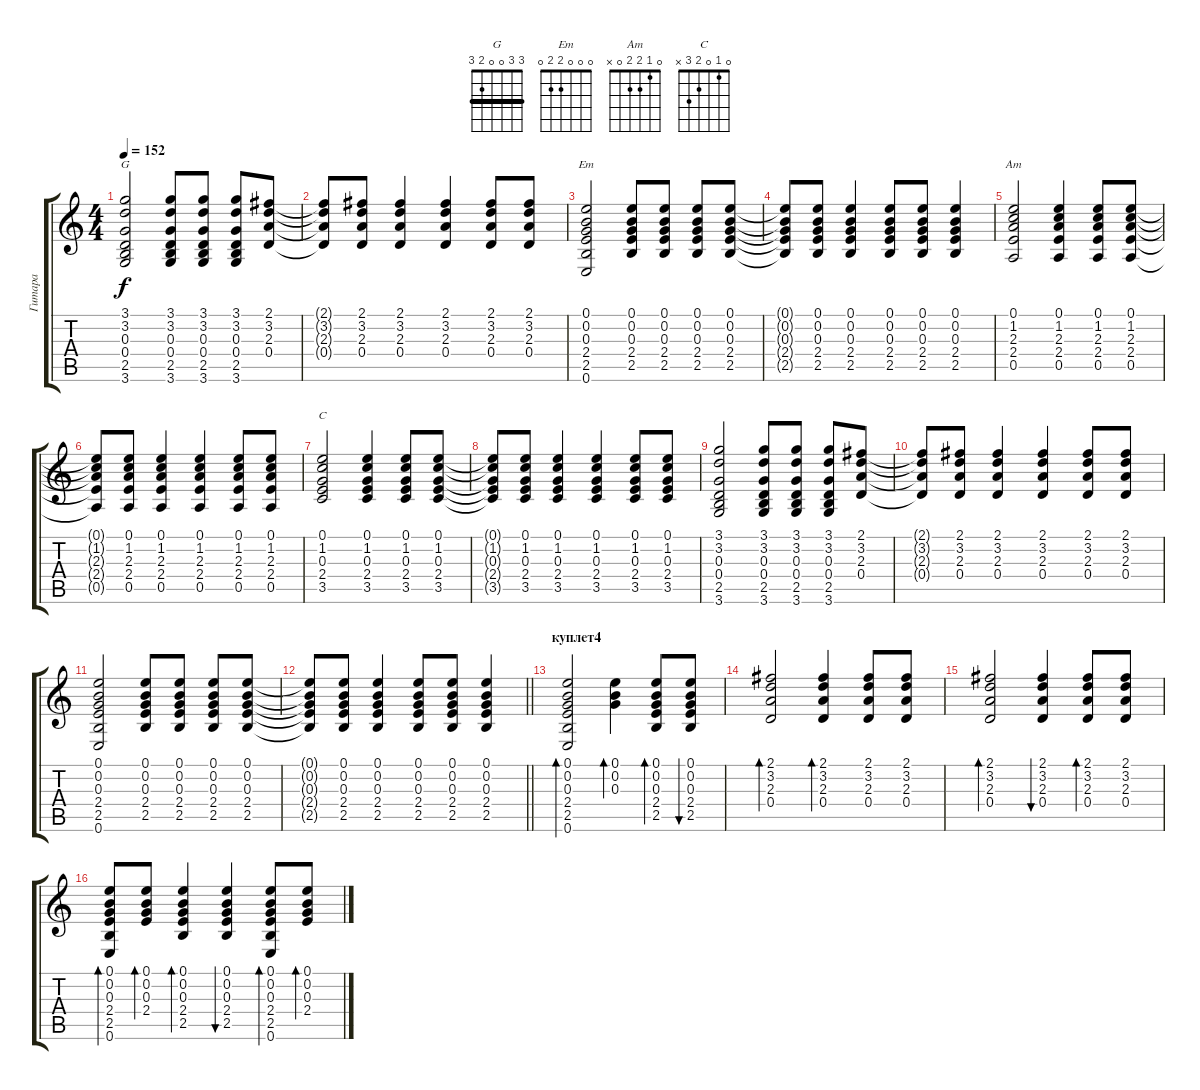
\track ("Гитара" "Гитара") {instrument acousticguitarsteel}
\staff {score tabs}
\tuning (E4 B3 G3 D3 A2 E2) {hide}
\chord ("G" 3 3 0 0 2 3) {barre 3}
\chord ("Em" 0 0 0 2 2 0)
\chord ("Am" 0 1 2 2 0 x)
\chord ("C" 0 1 0 2 3 x)
\ts (4 4)
\tempo 152
\clef g2
\ks c
(3.1 3.2 0.3 0.4 2.5 3.6).2{ch "G" dy f} (3.1 3.2 0.3 0.4 2.5 3.6).8 (3.1 3.2 0.3 0.4 2.5 3.6).8 (3.1 3.2 0.3 0.4 2.5 3.6).8 (2.1 3.2 2.3 0.4).8 |
(2.1{t} 3.2{t} 2.3{t} 0.4{t}).8 (2.1 3.2 2.3 0.4).8 (2.1 3.2 2.3 0.4).4 (2.1 3.2 2.3 0.4).4 (2.1 3.2 2.3 0.4).8 (2.1 3.2 2.3 0.4).8 |
(0.1 0.2 0.3 2.4 2.5 0.6).2{ch "Em"} (0.1 0.2 0.3 2.4 2.5).8 (0.1 0.2 0.3 2.4 2.5).8 (0.1 0.2 0.3 2.4 2.5).8 (0.1 0.2 0.3 2.4 2.5).8 |
(0.1{t} 0.2{t} 0.3{t} 2.4{t} 2.5{t}).8 (0.1 0.2 0.3 2.4 2.5).8 (0.1 0.2 0.3 2.4 2.5).4 (0.1 0.2 0.3 2.4 2.5).8 (0.1 0.2 0.3 2.4 2.5).8 (0.1 0.2 0.3 2.4 2.5).4 |
(0.1 1.2 2.3 2.4 0.5).2{ch "Am"} (0.1 1.2 2.3 2.4 0.5).4 (0.1 1.2 2.3 2.4 0.5).8 (0.1 1.2 2.3 2.4 0.5).8 |
(0.1{t} 1.2{t} 2.3{t} 2.4{t} 0.5{t}).8 (0.1 1.2 2.3 2.4 0.5).8 (0.1 1.2 2.3 2.4 0.5).4 (0.1 1.2 2.3 2.4 0.5).4 (0.1 1.2 2.3 2.4 0.5).8 (0.1 1.2 2.3 2.4 0.5).8 |
(0.1 1.2 0.3 2.4 3.5).2{ch "C"} (0.1 1.2 0.3 2.4 3.5).4 (0.1 1.2 0.3 2.4 3.5).8 (0.1 1.2 0.3 2.4 3.5).8 |
(0.1{t} 1.2{t} 0.3{t} 2.4{t} 3.5{t}).8 (0.1 1.2 0.3 2.4 3.5).8 (0.1 1.2 0.3 2.4 3.5).4 (0.1 1.2 0.3 2.4 3.5).4 (0.1 1.2 0.3 2.4 3.5).8 (0.1 1.2 0.3 2.4 3.5).8 |
(3.1 3.2 0.3 0.4 2.5 3.6).2 (3.1 3.2 0.3 0.4 2.5 3.6).8 (3.1 3.2 0.3 0.4 2.5 3.6).8 (3.1 3.2 0.3 0.4 2.5 3.6).8 (2.1 3.2 2.3 0.4).8 |
(2.1{t} 3.2{t} 2.3{t} 0.4{t}).8 (2.1 3.2 2.3 0.4).8 (2.1 3.2 2.3 0.4).4 (2.1 3.2 2.3 0.4).4 (2.1 3.2 2.3 0.4).8 (2.1 3.2 2.3 0.4).8 |
(0.1 0.2 0.3 2.4 2.5 0.6).2 (0.1 0.2 0.3 2.4 2.5).8 (0.1 0.2 0.3 2.4 2.5).8 (0.1 0.2 0.3 2.4 2.5).8 (0.1 0.2 0.3 2.4 2.5).8 |
\barLineRight lightlight
(0.1{t} 0.2{t} 0.3{t} 2.4{t} 2.5{t}).8 (0.1 0.2 0.3 2.4 2.5).8 (0.1 0.2 0.3 2.4 2.5).4 (0.1 0.2 0.3 2.4 2.5).8 (0.1 0.2 0.3 2.4 2.5).8 (0.1 0.2 0.3 2.4 2.5).4 |
\section ("" "куплет4")
(0.1 0.2 0.3 2.4 2.5 0.6).2{bd 30} (0.1 0.2 0.3).4{bd 30} (0.1 0.2 0.3 2.4 2.5).8{bd 60} (0.1 0.2 0.3 2.4 2.5).8{bu 60} |
(2.1 3.2 2.3 0.4).2{bd 30} (2.1 3.2 2.3 0.4).4{bd 30} (2.1 3.2 2.3 0.4).8 (2.1 3.2 2.3 0.4).8 |
(2.1 3.2 2.3 0.4).2{bd 30} (2.1 3.2 2.3 0.4).4{bu 30} (2.1 3.2 2.3 0.4).8{bd 30} (2.1 3.2 2.3 0.4).8 |
(0.1 0.2 0.3 2.4 2.5 0.6).8{bd 30} (0.1 0.2 0.3 2.4).8{bd 30} (0.1 0.2 0.3 2.4 2.5).4{bd 60} (0.1 0.2 0.3 2.4 2.5).4{bu 60} (0.1 0.2 0.3 2.4 2.5 0.6).8{bd 30} (0.1 0.2 0.3 2.4).8{bd 30}
